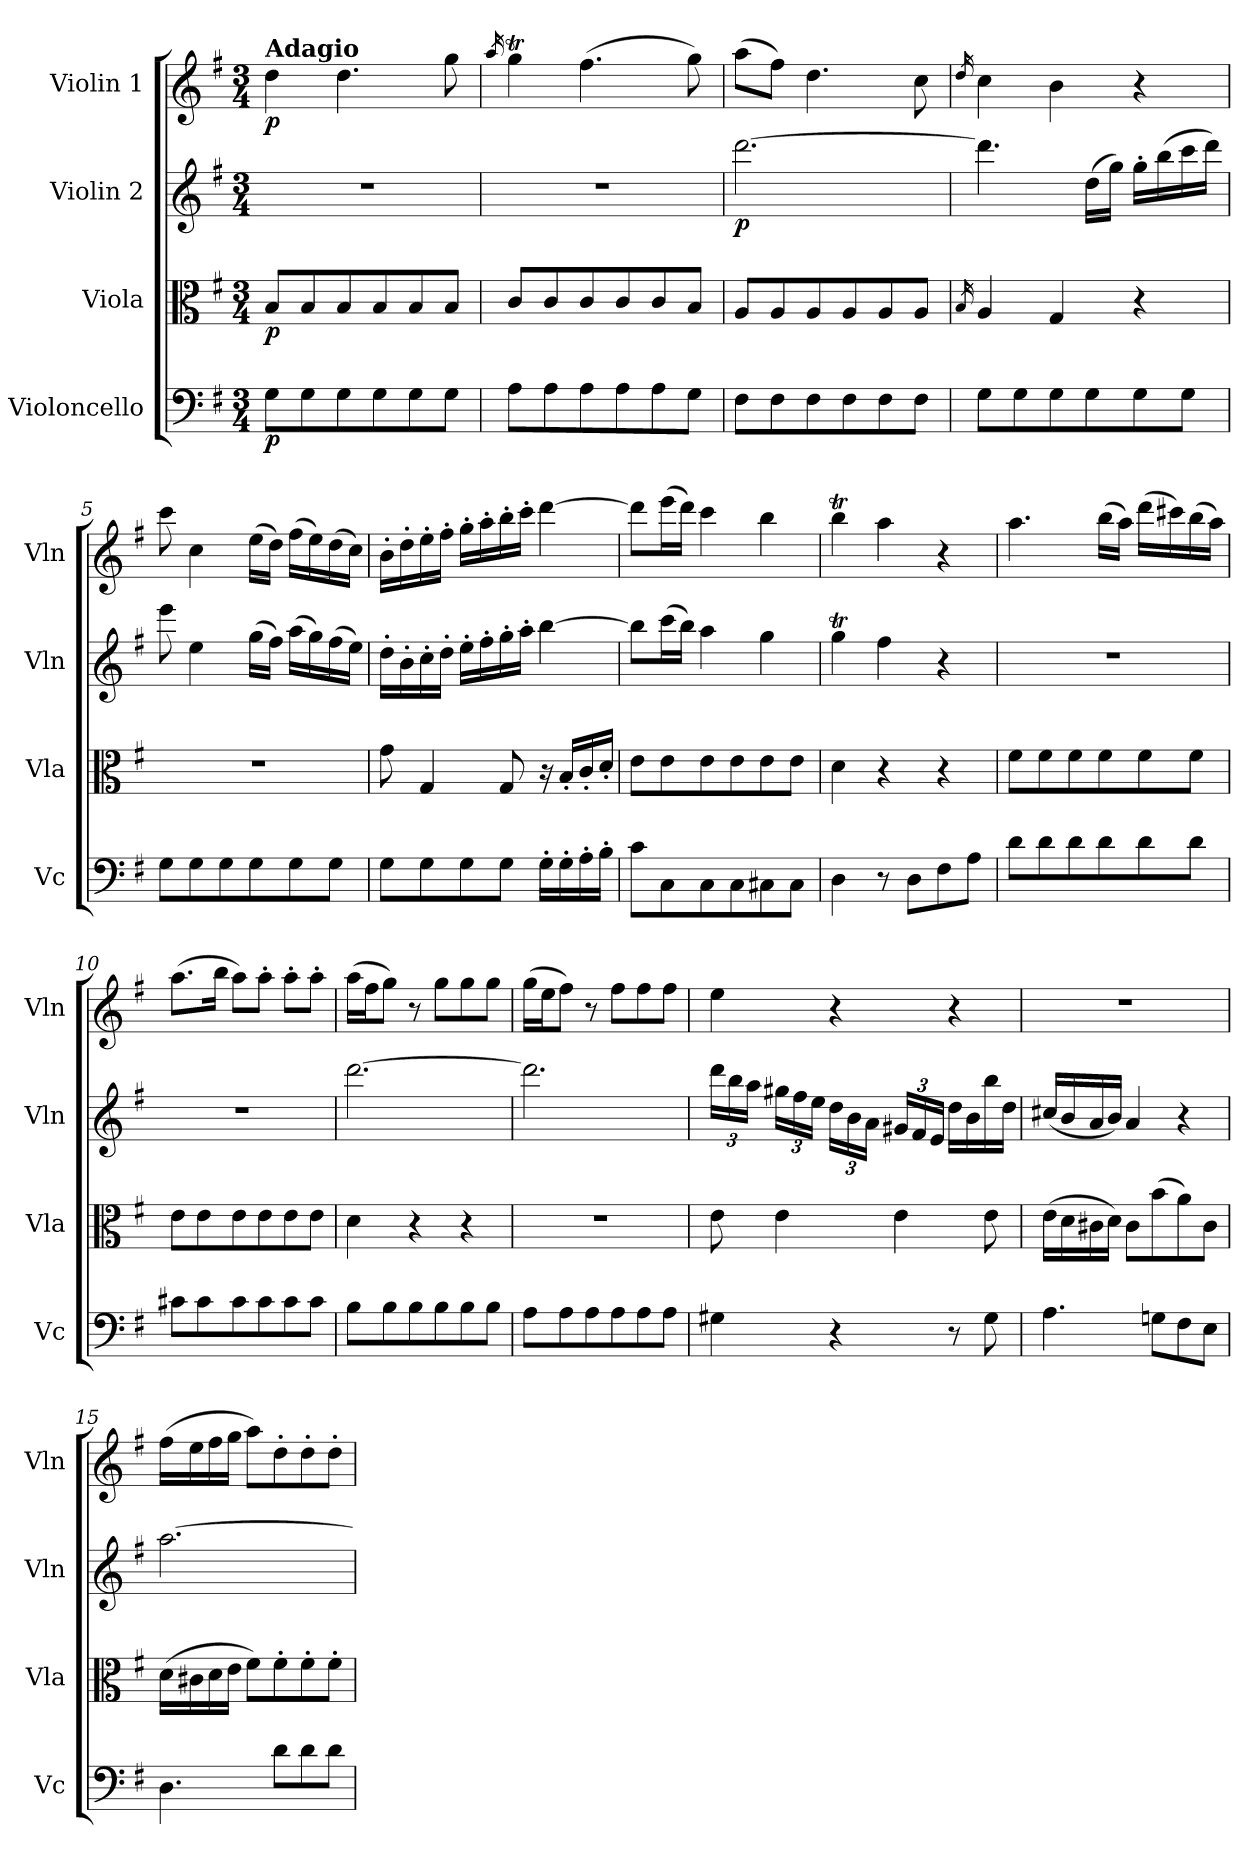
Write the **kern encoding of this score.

**kern	**dynam	**kern	**dynam	**kern	**dynam	**kern	**dynam
*part4	*part4	*part3	*part3	*part2	*part2	*part1	*part1
*staff4	*staff4	*staff3	*staff3	*staff2	*staff2	*staff1	*staff1
*I"Violoncello	*	*I"Viola	*	*I"Violin 2	*	*I"Violin 1	*
*I'Vc	*	*I'Vla	*	*I'Vln	*	*I'Vln	*
*clefF4	*	*clefC3	*	*clefG2	*	*clefG2	*
*k[f#]	*	*k[f#]	*	*k[f#]	*	*k[f#]	*
*M3/4	*	*M3/4	*	*M3/4	*	*M3/4	*
=1	=1	=1	=1	=1	=1	=1	=1
!	!	!	!	!	!	!LO:TX:a:B:t=Adagio	!
!	!LO:DY:b	!	!LO:DY:b	!	!	!	!LO:DY:b
8G\L	p	8B/L	p	2.r	.	4dd\	p
8G\	.	8B/	.	.	.	.	.
8G\	.	8B/	.	.	.	4.dd\	.
8G\	.	8B/	.	.	.	.	.
8G\	.	8B/	.	.	.	.	.
8G\J	.	8B/J	.	.	.	8gg\	.
=2	=2	=2	=2	=2	=2	=2	=2
.	.	.	.	.	.	16qaa/	.
8A\L	.	8c/L	.	2.r	.	4ggT\	.
8A\	.	8c/	.	.	.	.	.
8A\	.	8c/	.	.	.	(>4.ff#\	.
8A\	.	8c/	.	.	.	.	.
8A\	.	8c/	.	.	.	.	.
8G\J	.	8B/J	.	.	.	8gg\)	.
=3	=3	=3	=3	=3	=3	=3	=3
!	!	!	!	!	!LO:DY:b	!	!
8F#\L	.	8A/L	.	[2.ddd\	p	(>8aa\L	.
8F#\	.	8A/	.	.	.	8ff#\J)	.
8F#\	.	8A/	.	.	.	4.dd\	.
8F#\	.	8A/	.	.	.	.	.
8F#\	.	8A/	.	.	.	.	.
8F#\J	.	8A/J	.	.	.	8cc\	.
=4	=4	=4	=4	=4	=4	=4	=4
.	.	16qB/	.	.	.	16qdd/	.
8G\L	.	4A/	.	4.ddd\]	.	4cc\	.
8G\	.	.	.	.	.	.	.
8G\	.	4G/	.	.	.	4b\	.
8G\	.	.	.	(>16dd\LL	.	.	.
.	.	.	.	16gg\JJ)	.	.	.
8G\	.	4r	.	16gg'\LL	.	4r	.
.	.	.	.	(>16bb\	.	.	.
8G\J	.	.	.	16ccc\	.	.	.
.	.	.	.	16ddd\JJ)	.	.	.
=5	=5	=5	=5	=5	=5	=5	=5
8G\L	.	2.r	.	8eee\	.	8ccc\	.
8G\	.	.	.	4ee\	.	4cc\	.
8G\	.	.	.	.	.	.	.
8G\	.	.	.	(>16gg\LL	.	(>16ee\LL	.
.	.	.	.	16ff#\JJ)	.	16dd\JJ)	.
8G\	.	.	.	(>16aa\LL	.	(>16ff#\LL	.
.	.	.	.	16gg\)	.	16ee\)	.
8G\J	.	.	.	(>16ff#\	.	(>16dd\	.
.	.	.	.	16ee\JJ)	.	16cc\JJ)	.
=6	=6	=6	=6	=6	=6	=6	=6
8G\L	.	8g\	.	16dd'\LL	.	16b'\LL	.
.	.	.	.	16b'\	.	16dd'\	.
8G\	.	4G/	.	16cc'\	.	16ee'\	.
.	.	.	.	16dd'\JJ	.	16ff#'\JJ	.
8G\	.	.	.	16ee'\LL	.	16gg'\LL	.
.	.	.	.	16ff#'\	.	16aa'\	.
8G\J	.	8G/	.	16gg'\	.	16bb'\	.
.	.	.	.	16aa'\JJ	.	16ccc'\JJ	.
16G'\LL	.	16r	.	[4bb\	.	[4ddd\	.
16G'\	.	16B'/LL	.	.	.	.	.
16A'\	.	16c'/	.	.	.	.	.
16B'\JJ	.	16d'/JJ	.	.	.	.	.
=7	=7	=7	=7	=7	=7	=7	=7
8c\L	.	8e\L	.	8bb\L]	.	8ddd\L]	.
8C\	.	8e\	.	(>16ccc\L	.	(>16eee\L	.
.	.	.	.	16bb\JJ)	.	16ddd\JJ)	.
8C\	.	8e\	.	4aa\	.	4ccc\	.
8C\	.	8e\	.	.	.	.	.
8C#X\	.	8e\	.	4gg\	.	4bb\	.
8C#\J	.	8e\J	.	.	.	.	.
!!LO:LB:g=z
=8	=8	=8	=8	=8	=8	=8	=8
4D\	.	4d\	.	4ggT\	.	4bbt\	.
8r	.	4r	.	4ff#\	.	4aa\	.
8D\L	.	.	.	.	.	.	.
8F#\	.	4r	.	4r	.	4r	.
8A\J	.	.	.	.	.	.	.
=9	=9	=9	=9	=9	=9	=9	=9
8d\L	.	8f#\L	.	2.r	.	4.aa\	.
8d\	.	8f#\	.	.	.	.	.
8d\	.	8f#\	.	.	.	.	.
8d\	.	8f#\	.	.	.	(>16bb\LL	.
.	.	.	.	.	.	16aa\JJ)	.
8d\	.	8f#\	.	.	.	(>16ddd\LL	.
.	.	.	.	.	.	16ccc#X\)	.
8d\J	.	8f#\J	.	.	.	(>16bb\	.
.	.	.	.	.	.	16aa\JJ)	.
=10	=10	=10	=10	=10	=10	=10	=10
8c#X\L	.	8e\L	.	2.r	.	(>8.aa\L	.
8c#\	.	8e\	.	.	.	.	.
.	.	.	.	.	.	16bb\Jk	.
8c#\	.	8e\	.	.	.	8aa\L)	.
8c#\	.	8e\	.	.	.	8aa'\J	.
8c#\	.	8e\	.	.	.	8aa'\L	.
8c#\J	.	8e\J	.	.	.	8aa'\J	.
=11	=11	=11	=11	=11	=11	=11	=11
8B\L	.	4d\	.	[2.ddd\	.	(>16aa\LL	.
.	.	.	.	.	.	16ff#\J	.
8B\	.	.	.	.	.	8gg\J)	.
8B\	.	4r	.	.	.	8r	.
8B\	.	.	.	.	.	8gg\L	.
8B\	.	4r	.	.	.	8gg\	.
8B\J	.	.	.	.	.	8gg\J	.
=12	=12	=12	=12	=12	=12	=12	=12
8A\L	.	2.r	.	2.ddd\]	.	(>16gg\LL	.
.	.	.	.	.	.	16ee\J	.
8A\	.	.	.	.	.	8ff#\J)	.
8A\	.	.	.	.	.	8r	.
8A\	.	.	.	.	.	8ff#\L	.
8A\	.	.	.	.	.	8ff#\	.
8A\J	.	.	.	.	.	8ff#\J	.
=13	=13	=13	=13	=13	=13	=13	=13
*	*	*	*	*Xbrackettup	*	*	*
4G#X\	.	8e\	.	24ddd\LL	.	4ee\	.
.	.	.	.	24bb\	.	.	.
.	.	.	.	24aa\JJ	.	.	.
.	.	4e\	.	24gg#X\LL	.	.	.
.	.	.	.	24ff#\	.	.	.
.	.	.	.	24ee\JJ	.	.	.
4r	.	.	.	24dd\LL	.	4r	.
.	.	.	.	24b\	.	.	.
.	.	.	.	24a\JJ	.	.	.
.	.	4e\	.	24g#X/LL	.	.	.
.	.	.	.	24f#/	.	.	.
.	.	.	.	24e/JJ	.	.	.
8r	.	.	.	16dd\LL	.	4r	.
.	.	.	.	16b\	.	.	.
8G#\	.	8e\	.	16bb\	.	.	.
.	.	.	.	16dd\JJ	.	.	.
=14	=14	=14	=14	=14	=14	=14	=14
4.A\	.	(>16e\LL	.	(<16cc#X/LL	.	2.r	.
.	.	16d\	.	16b/	.	.	.
.	.	16c#X\	.	16a/	.	.	.
.	.	16d\JJ)	.	16b/JJ)	.	.	.
.	.	8c#\L	.	4a/	.	.	.
8Gn\L	.	(>8b\	.	.	.	.	.
8F#\	.	8a\)	.	4r	.	.	.
8E\J	.	8c#\J	.	.	.	.	.
=15	=15	=15	=15	=15	=15	=15	=15
4.D\	.	(>16d\LL	.	[2.aa\	.	(>16ff#\LL	.
.	.	16c#X\	.	.	.	16ee\	.
.	.	16d\	.	.	.	16ff#\	.
.	.	16e\JJ	.	.	.	16gg\JJ	.
.	.	8f#\L)	.	.	.	8aa\L)	.
8d\L	.	8f#'\	.	.	.	8dd'\	.
8d\	.	8f#'\	.	.	.	8dd'\	.
8d\J	.	8f#'\J	.	.	.	8dd'\J	.
=	=	=	=	=	=	=	=
*-	*-	*-	*-	*-	*-	*-	*-
